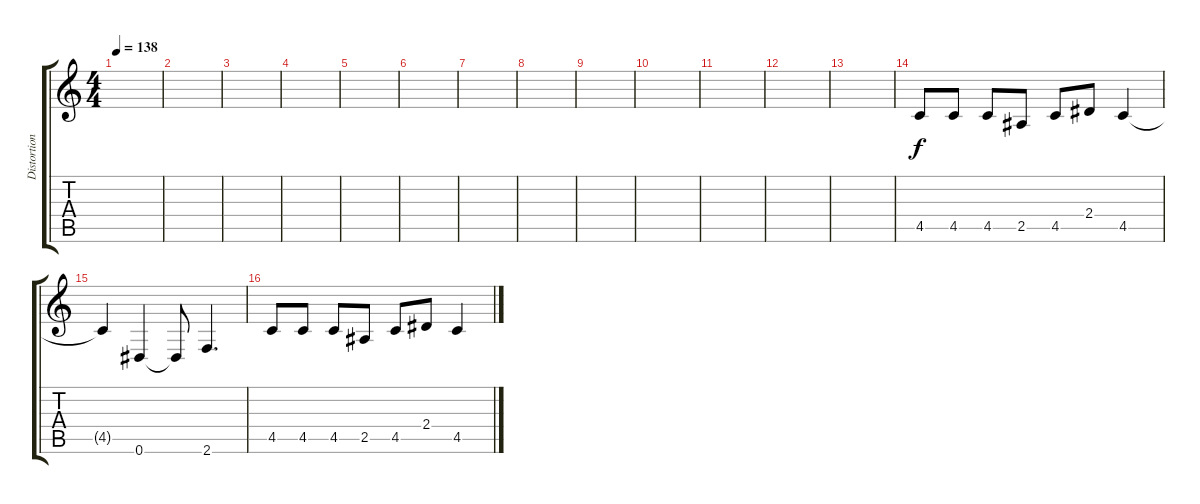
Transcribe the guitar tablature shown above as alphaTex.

\track ("Distortion guitar 2" "Distortion") {instrument distortionguitar}
\staff {score tabs}
\tuning (Eb4 Bb3 Gb3 Db3 Ab2 Eb2) {hide}
\ts (4 4)
\tempo 138
\clef g2
\ks c
|
|
|
|
|
|
|
|
|
|
|
|
|
4.5.8 4.5.8 4.5.8 2.5.8 4.5.8 2.4.8 4.5.4 |
4.5{t}.4 0.6.4 0.6{t}.8 2.6.4{d} |
4.5.8 4.5.8 4.5.8 2.5.8 4.5.8 2.4.8 4.5.4
